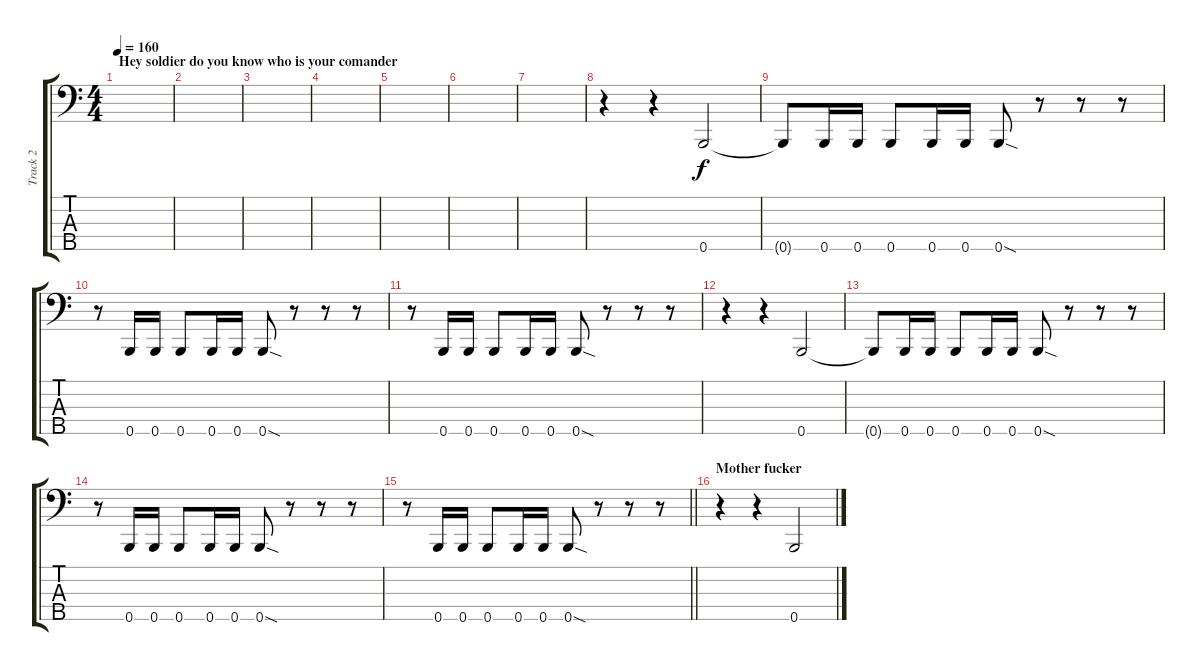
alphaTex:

\track ("Track 2" "Track 2") {instrument electricbasspick}
\staff {score tabs}
\tuning (G2 D2 A1 E1 B0) {hide}
\ts (4 4)
\section ("" "Hey soldier do you know who is your comander")
\tempo 160
\clef f4
\ks c
|
|
|
|
|
|
|
r.4 r.4 0.5.2 |
0.5{t}.8 0.5.16 0.5.16 0.5.8 0.5.16 0.5.16 0.5{sod}.8 r.8 r.8 r.8 |
r.8 0.5.16 0.5.16 0.5.8 0.5.16 0.5.16 0.5{sod}.8 r.8 r.8 r.8 |
r.8 0.5.16 0.5.16 0.5.8 0.5.16 0.5.16 0.5{sod}.8 r.8 r.8 r.8 |
r.4 r.4 0.5.2 |
0.5{t}.8 0.5.16 0.5.16 0.5.8 0.5.16 0.5.16 0.5{sod}.8 r.8 r.8 r.8 |
r.8 0.5.16 0.5.16 0.5.8 0.5.16 0.5.16 0.5{sod}.8 r.8 r.8 r.8 |
\barLineRight lightlight
r.8 0.5.16 0.5.16 0.5.8 0.5.16 0.5.16 0.5{sod}.8 r.8 r.8 r.8 |
\section ("" "Mother fucker")
r.4 r.4 0.5.2
